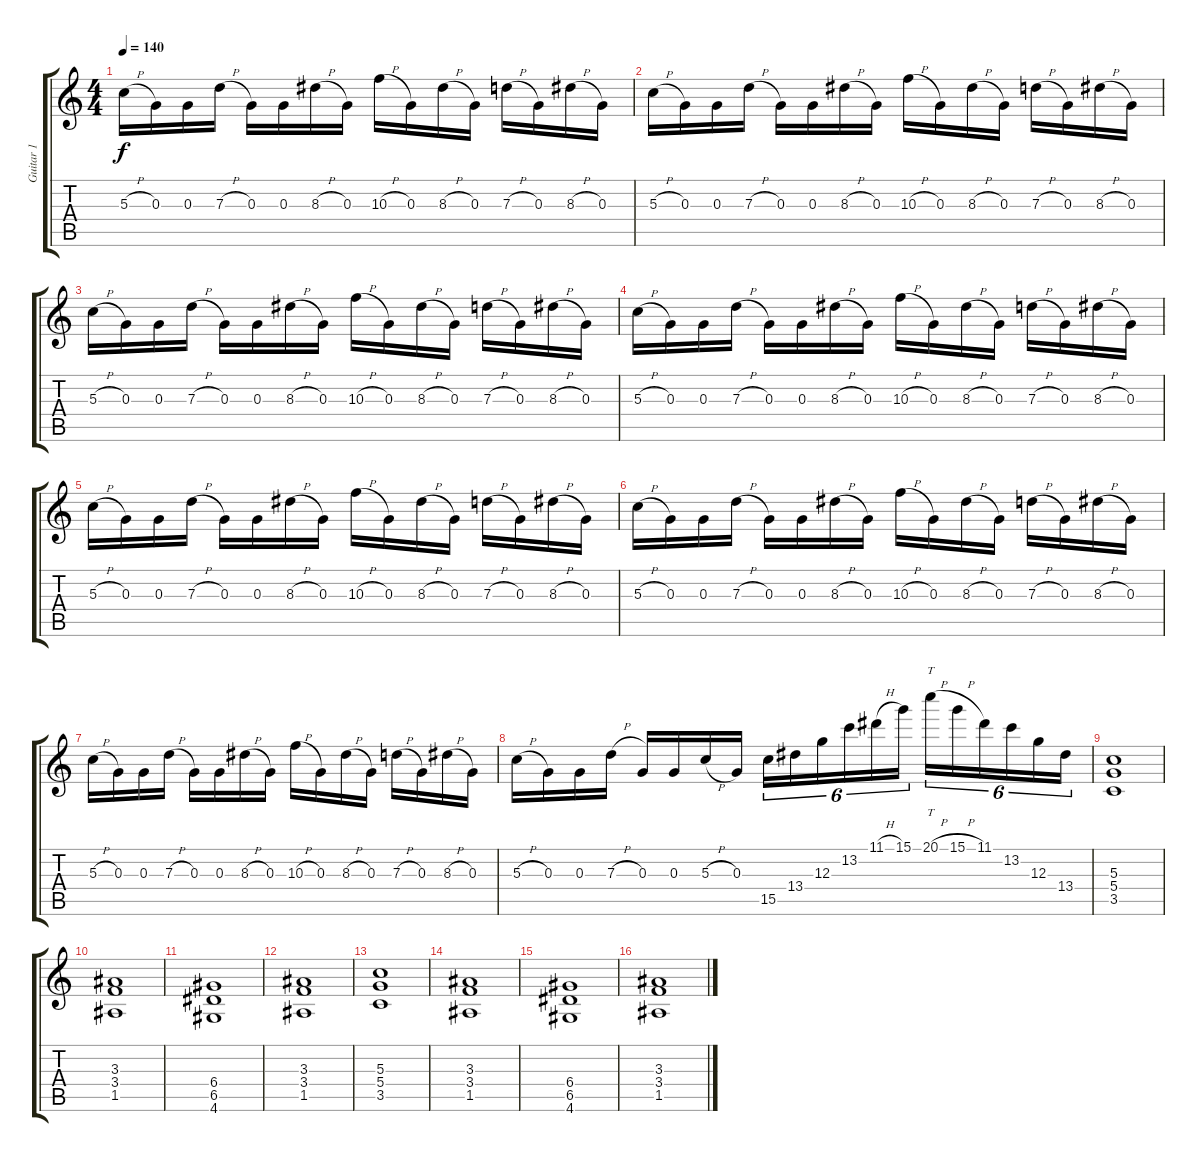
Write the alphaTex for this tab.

\track ("Guitar 1" "Guitar 1") {instrument distortionguitar}
\staff {score tabs}
\tuning (E4 B3 G3 D3 A2 E2) {hide}
\ts (4 4)
\tempo 140
\clef g2
\ks c
5.3{h}.16{dy f instrument distortionguitar} 0.3.16 0.3.16 7.3{h}.16 0.3.16 0.3.16 8.3{h}.16 0.3.16 10.3{h}.16 0.3.16 8.3{h}.16 0.3.16 7.3{h}.16 0.3.16 8.3{h}.16 0.3.16 |
5.3{h}.16 0.3.16 0.3.16 7.3{h}.16 0.3.16 0.3.16 8.3{h}.16 0.3.16 10.3{h}.16 0.3.16 8.3{h}.16 0.3.16 7.3{h}.16 0.3.16 8.3{h}.16 0.3.16 |
5.3{h}.16 0.3.16 0.3.16 7.3{h}.16 0.3.16 0.3.16 8.3{h}.16 0.3.16 10.3{h}.16 0.3.16 8.3{h}.16 0.3.16 7.3{h}.16 0.3.16 8.3{h}.16 0.3.16 |
5.3{h}.16 0.3.16 0.3.16 7.3{h}.16 0.3.16 0.3.16 8.3{h}.16 0.3.16 10.3{h}.16 0.3.16 8.3{h}.16 0.3.16 7.3{h}.16 0.3.16 8.3{h}.16 0.3.16 |
5.3{h}.16 0.3.16 0.3.16 7.3{h}.16 0.3.16 0.3.16 8.3{h}.16 0.3.16 10.3{h}.16 0.3.16 8.3{h}.16 0.3.16 7.3{h}.16 0.3.16 8.3{h}.16 0.3.16 |
5.3{h}.16 0.3.16 0.3.16 7.3{h}.16 0.3.16 0.3.16 8.3{h}.16 0.3.16 10.3{h}.16 0.3.16 8.3{h}.16 0.3.16 7.3{h}.16 0.3.16 8.3{h}.16 0.3.16 |
5.3{h}.16 0.3.16 0.3.16 7.3{h}.16 0.3.16 0.3.16 8.3{h}.16 0.3.16 10.3{h}.16 0.3.16 8.3{h}.16 0.3.16 7.3{h}.16 0.3.16 8.3{h}.16 0.3.16 |
5.3{h}.16 0.3.16 0.3.16 7.3{h}.16 0.3.16 0.3.16 5.3{h}.16 0.3.16 15.5.16{tu (6 4)} 13.4.16{tu (6 4)} 12.3.16{tu (6 4)} 13.2.16{tu (6 4)} 11.1{h}.16{tu (6 4)} 15.1.16{tu (6 4)} 20.1{h}.16{tt tu (6 4)} 15.1{h}.16{tu (6 4)} 11.1.16{tu (6 4)} 13.2.16{tu (6 4)} 12.3.16{tu (6 4)} 13.4.16{tu (6 4)} |
(5.3 5.4 3.5).1 |
(3.3 3.4 1.5).1 |
(6.4 6.5 4.6).1 |
(3.3 3.4 1.5).1 |
(5.3 5.4 3.5).1 |
(3.3 3.4 1.5).1 |
(6.4 6.5 4.6).1 |
(3.3 3.4 1.5).1
